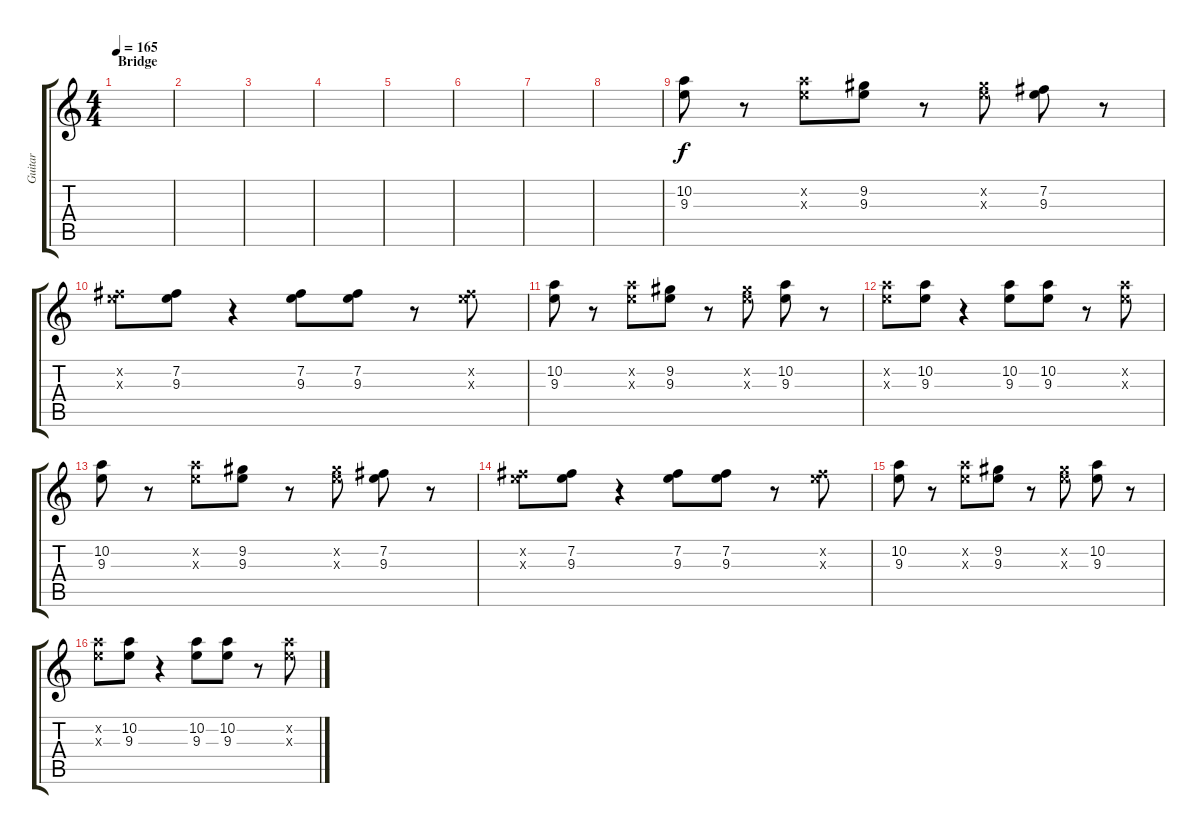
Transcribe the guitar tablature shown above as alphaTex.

\track ("Guitar" "Guitar") {instrument distortionguitar}
\staff {score tabs}
\tuning (E4 B3 G3 D3 A2 E2) {hide}
\ts (4 4)
\section ("" "Bridge")
\tempo 165
\clef g2
\ks c
|
|
|
|
|
|
|
|
(10.2 9.3).8 r.8 (10.2{x} 9.3{x}).8 (9.2 9.3).8 r.8 (9.2{x} 9.3{x}).8 (7.2 9.3).8 r.8 |
(7.2{x} 9.3{x}).8 (7.2 9.3).8 r.4 (7.2 9.3).8 (7.2 9.3).8 r.8 (7.2{x} 9.3{x}).8 |
(10.2 9.3).8 r.8 (10.2{x} 9.3{x}).8 (9.2 9.3).8 r.8 (9.2{x} 9.3{x}).8 (10.2 9.3).8 r.8 |
(10.2{x} 9.3{x}).8 (10.2 9.3).8 r.4 (10.2 9.3).8 (10.2 9.3).8 r.8 (10.2{x} 9.3{x}).8 |
(10.2 9.3).8 r.8 (10.2{x} 9.3{x}).8 (9.2 9.3).8 r.8 (9.2{x} 9.3{x}).8 (7.2 9.3).8 r.8 |
(7.2{x} 9.3{x}).8 (7.2 9.3).8 r.4 (7.2 9.3).8 (7.2 9.3).8 r.8 (7.2{x} 9.3{x}).8 |
(10.2 9.3).8 r.8 (10.2{x} 9.3{x}).8 (9.2 9.3).8 r.8 (9.2{x} 9.3{x}).8 (10.2 9.3).8 r.8 |
(10.2{x} 9.3{x}).8 (10.2 9.3).8 r.4 (10.2 9.3).8 (10.2 9.3).8 r.8 (10.2{x} 9.3{x}).8
